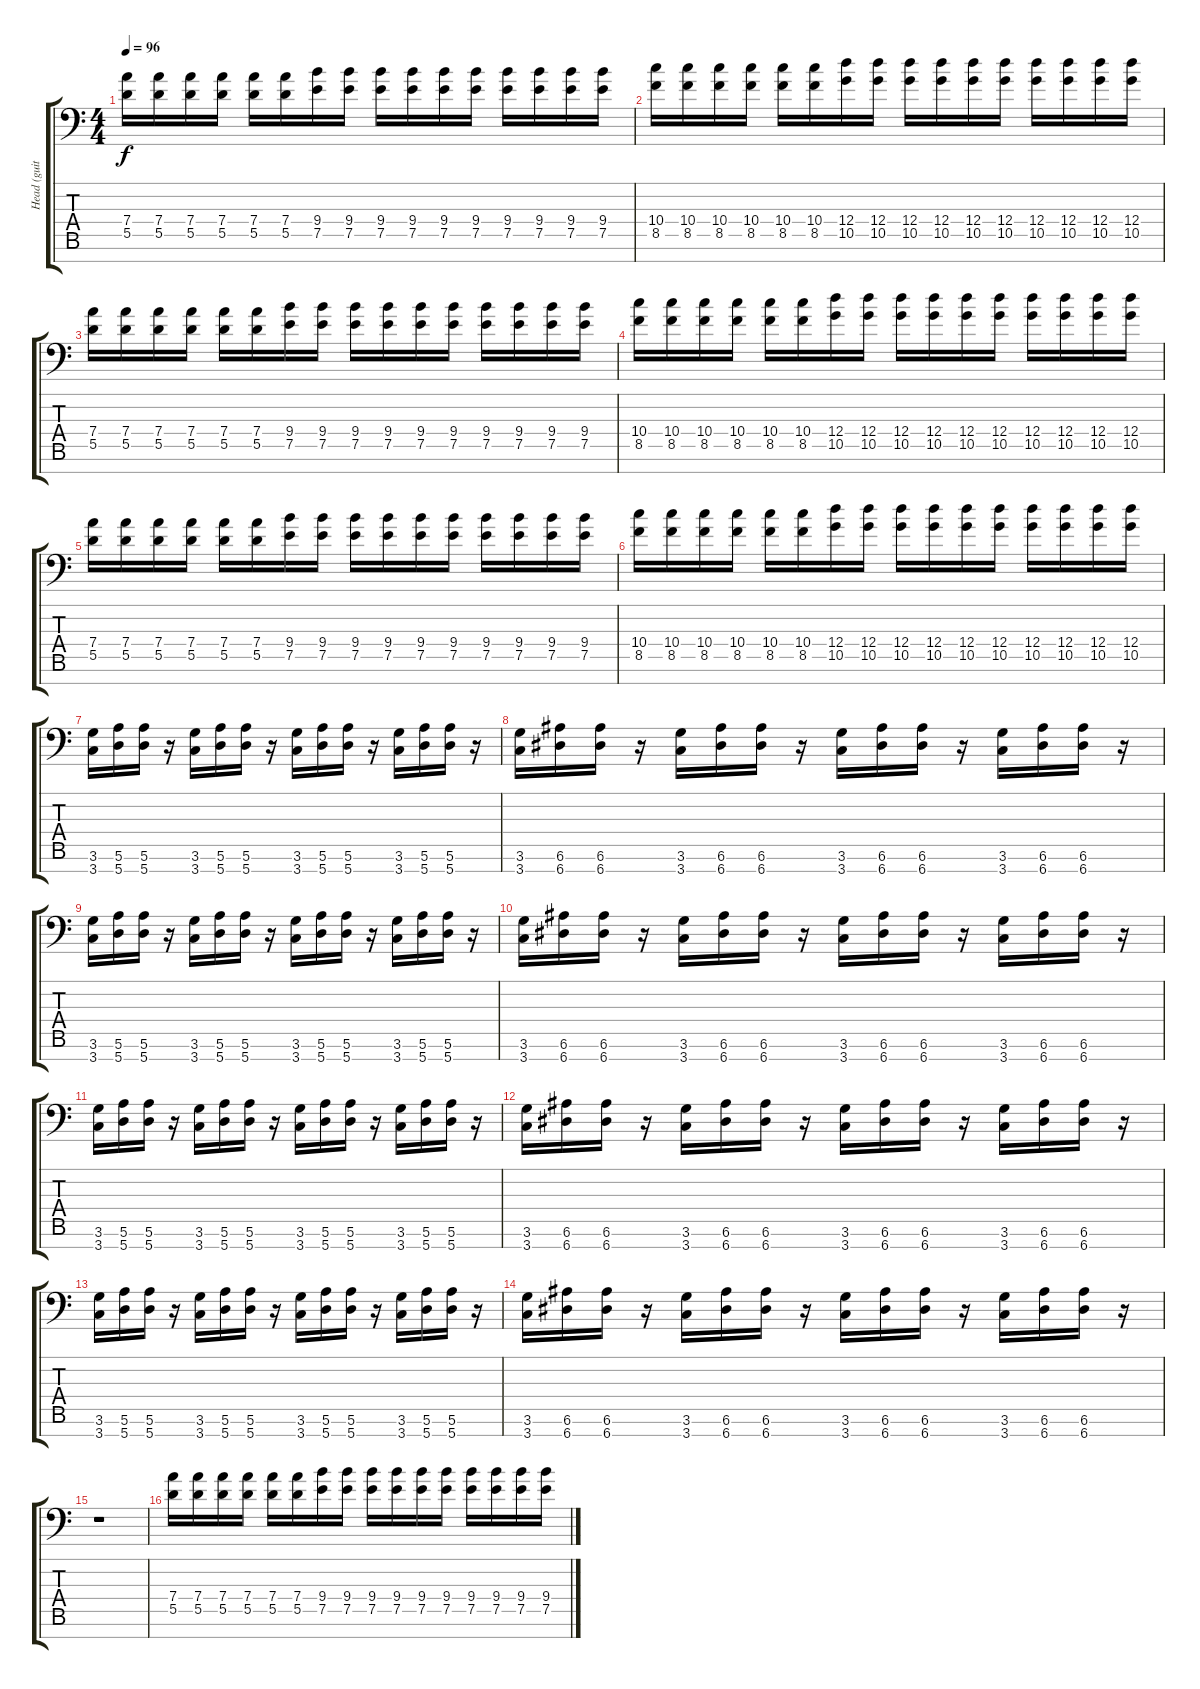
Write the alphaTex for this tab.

\track ("Head (guitar 2)" "Head (guit") {instrument distortionguitar}
\staff {score tabs}
\tuning (E4 B3 G3 D3 A2 E2 A1) {hide}
\ts (4 4)
\tempo 96
\clef f4
\ks c
(7.4 5.5).16{dy f volume 12} (7.4 5.5).16 (7.4 5.5).16 (7.4 5.5).16 (7.4 5.5).16 (7.4 5.5).16 (9.4 7.5).16 (9.4 7.5).16 (9.4 7.5).16 (9.4 7.5).16 (9.4 7.5).16 (9.4 7.5).16 (9.4 7.5).16 (9.4 7.5).16 (9.4 7.5).16 (9.4 7.5).16 |
(10.4 8.5).16 (10.4 8.5).16 (10.4 8.5).16 (10.4 8.5).16 (10.4 8.5).16 (10.4 8.5).16 (12.4 10.5).16 (12.4 10.5).16 (12.4 10.5).16 (12.4 10.5).16 (12.4 10.5).16 (12.4 10.5).16 (12.4 10.5).16 (12.4 10.5).16 (12.4 10.5).16 (12.4 10.5).16 |
(7.4 5.5).16{volume 12} (7.4 5.5).16 (7.4 5.5).16 (7.4 5.5).16 (7.4 5.5).16 (7.4 5.5).16 (9.4 7.5).16 (9.4 7.5).16 (9.4 7.5).16 (9.4 7.5).16 (9.4 7.5).16 (9.4 7.5).16 (9.4 7.5).16 (9.4 7.5).16 (9.4 7.5).16 (9.4 7.5).16 |
(10.4 8.5).16 (10.4 8.5).16 (10.4 8.5).16 (10.4 8.5).16 (10.4 8.5).16 (10.4 8.5).16 (12.4 10.5).16 (12.4 10.5).16 (12.4 10.5).16 (12.4 10.5).16 (12.4 10.5).16 (12.4 10.5).16 (12.4 10.5).16 (12.4 10.5).16 (12.4 10.5).16 (12.4 10.5).16 |
(7.4 5.5).16{volume 12} (7.4 5.5).16 (7.4 5.5).16 (7.4 5.5).16 (7.4 5.5).16 (7.4 5.5).16 (9.4 7.5).16 (9.4 7.5).16 (9.4 7.5).16 (9.4 7.5).16 (9.4 7.5).16 (9.4 7.5).16 (9.4 7.5).16 (9.4 7.5).16 (9.4 7.5).16 (9.4 7.5).16 |
(10.4 8.5).16 (10.4 8.5).16 (10.4 8.5).16 (10.4 8.5).16 (10.4 8.5).16 (10.4 8.5).16 (12.4 10.5).16 (12.4 10.5).16 (12.4 10.5).16 (12.4 10.5).16 (12.4 10.5).16 (12.4 10.5).16 (12.4 10.5).16 (12.4 10.5).16 (12.4 10.5).16 (12.4 10.5).16 |
(3.6 3.7).16 (5.6 5.7).16 (5.6 5.7).16 r.16 (3.6 3.7).16 (5.6 5.7).16 (5.6 5.7).16 r.16 (3.6 3.7).16 (5.6 5.7).16 (5.6 5.7).16 r.16 (3.6 3.7).16 (5.6 5.7).16 (5.6 5.7).16 r.16 |
(3.6 3.7).16 (6.6 6.7).16 (6.6 6.7).16 r.16 (3.6 3.7).16 (6.6 6.7).16 (6.6 6.7).16 r.16 (3.6 3.7).16 (6.6 6.7).16 (6.6 6.7).16 r.16 (3.6 3.7).16 (6.6 6.7).16 (6.6 6.7).16 r.16 |
(3.6 3.7).16 (5.6 5.7).16 (5.6 5.7).16 r.16 (3.6 3.7).16 (5.6 5.7).16 (5.6 5.7).16 r.16 (3.6 3.7).16 (5.6 5.7).16 (5.6 5.7).16 r.16 (3.6 3.7).16 (5.6 5.7).16 (5.6 5.7).16 r.16 |
(3.6 3.7).16 (6.6 6.7).16 (6.6 6.7).16 r.16 (3.6 3.7).16 (6.6 6.7).16 (6.6 6.7).16 r.16 (3.6 3.7).16 (6.6 6.7).16 (6.6 6.7).16 r.16 (3.6 3.7).16 (6.6 6.7).16 (6.6 6.7).16 r.16 |
(3.6 3.7).16 (5.6 5.7).16 (5.6 5.7).16 r.16 (3.6 3.7).16 (5.6 5.7).16 (5.6 5.7).16 r.16 (3.6 3.7).16 (5.6 5.7).16 (5.6 5.7).16 r.16 (3.6 3.7).16 (5.6 5.7).16 (5.6 5.7).16 r.16 |
(3.6 3.7).16 (6.6 6.7).16 (6.6 6.7).16 r.16 (3.6 3.7).16 (6.6 6.7).16 (6.6 6.7).16 r.16 (3.6 3.7).16 (6.6 6.7).16 (6.6 6.7).16 r.16 (3.6 3.7).16 (6.6 6.7).16 (6.6 6.7).16 r.16 |
(3.6 3.7).16 (5.6 5.7).16 (5.6 5.7).16 r.16 (3.6 3.7).16 (5.6 5.7).16 (5.6 5.7).16 r.16 (3.6 3.7).16 (5.6 5.7).16 (5.6 5.7).16 r.16 (3.6 3.7).16 (5.6 5.7).16 (5.6 5.7).16 r.16 |
(3.6 3.7).16 (6.6 6.7).16 (6.6 6.7).16 r.16 (3.6 3.7).16 (6.6 6.7).16 (6.6 6.7).16 r.16 (3.6 3.7).16 (6.6 6.7).16 (6.6 6.7).16 r.16 (3.6 3.7).16 (6.6 6.7).16 (6.6 6.7).16 r.16 |
r.1 |
(7.4 5.5).16{volume 12} (7.4 5.5).16 (7.4 5.5).16 (7.4 5.5).16 (7.4 5.5).16 (7.4 5.5).16 (9.4 7.5).16 (9.4 7.5).16 (9.4 7.5).16 (9.4 7.5).16 (9.4 7.5).16 (9.4 7.5).16 (9.4 7.5).16 (9.4 7.5).16 (9.4 7.5).16 (9.4 7.5).16
